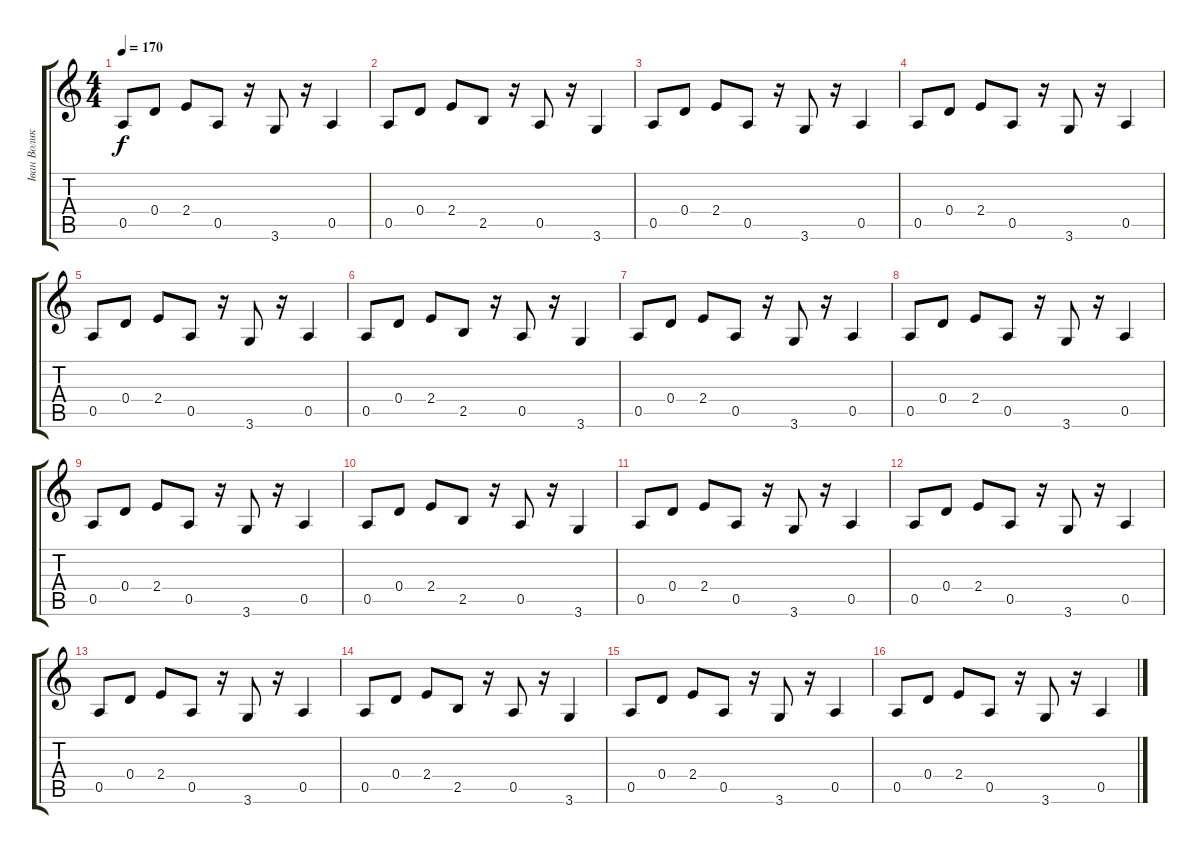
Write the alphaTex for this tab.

\track ("Іван Волик" "Іван Волик") {instrument distortionguitar}
\staff {score tabs}
\tuning (E4 B3 G3 D3 A2 E2) {hide}
\ts (4 4)
\tempo 170
\clef g2
\ks c
0.5.8{dy f} 0.4.8 2.4.8 0.5.8 r.16 3.6.8 r.16 0.5.4 |
0.5.8 0.4.8 2.4.8 2.5.8 r.16 0.5.8 r.16 3.6.4 |
0.5.8 0.4.8 2.4.8 0.5.8 r.16 3.6.8 r.16 0.5.4 |
0.5.8 0.4.8 2.4.8 0.5.8 r.16 3.6.8 r.16 0.5.4 |
0.5.8 0.4.8 2.4.8 0.5.8 r.16 3.6.8 r.16 0.5.4 |
0.5.8 0.4.8 2.4.8 2.5.8 r.16 0.5.8 r.16 3.6.4 |
0.5.8 0.4.8 2.4.8 0.5.8 r.16 3.6.8 r.16 0.5.4 |
0.5.8 0.4.8 2.4.8 0.5.8 r.16 3.6.8 r.16 0.5.4 |
0.5.8 0.4.8 2.4.8 0.5.8 r.16 3.6.8 r.16 0.5.4 |
0.5.8 0.4.8 2.4.8 2.5.8 r.16 0.5.8 r.16 3.6.4 |
0.5.8 0.4.8 2.4.8 0.5.8 r.16 3.6.8 r.16 0.5.4 |
0.5.8 0.4.8 2.4.8 0.5.8 r.16 3.6.8 r.16 0.5.4 |
0.5.8 0.4.8 2.4.8 0.5.8 r.16 3.6.8 r.16 0.5.4 |
0.5.8 0.4.8 2.4.8 2.5.8 r.16 0.5.8 r.16 3.6.4 |
0.5.8 0.4.8 2.4.8 0.5.8 r.16 3.6.8 r.16 0.5.4 |
0.5.8 0.4.8 2.4.8 0.5.8 r.16 3.6.8 r.16 0.5.4
